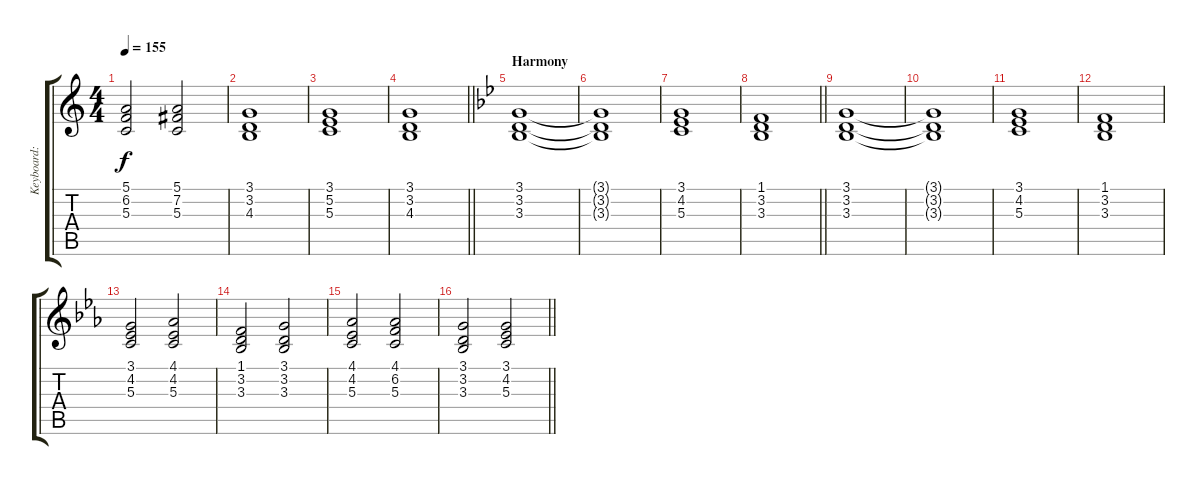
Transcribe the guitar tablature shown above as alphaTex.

\track ("Keyboard: Patrik Västilä" "Keyboard: ") {instrument stringensemble1}
\staff {score tabs}
\tuning (E4 B3 G3 D3 A2 E2) {hide}
\ts (4 4)
\tempo 155
\clef g2
\ks aminor
(5.1 6.2 5.3).2{dy f} (5.1 7.2 5.3).2 |
(3.1 3.2 4.3).1 |
(3.1 5.2 5.3).1 |
\barLineRight lightlight
(3.1 3.2 4.3).1 |
\section ("" "Harmony")
\ks gminor
(3.1 3.2 3.3).1{instrument stringensemble1} |
(3.1{t} 3.2{t} 3.3{t}).1 |
(3.1 4.2 5.3).1 |
\barLineRight lightlight
(1.1 3.2 3.3).1 |
(3.1 3.2 3.3).1 |
(3.1{t} 3.2{t} 3.3{t}).1 |
(3.1 4.2 5.3).1 |
(1.1 3.2 3.3).1 |
\ks cminor
(3.1 4.2 5.3).2 (4.1 4.2 5.3).2 |
(1.1 3.2 3.3).2 (3.1 3.2 3.3).2 |
(4.1 4.2 5.3).2 (4.1 6.2 5.3).2 |
\barLineRight lightlight
(3.1 3.2 3.3).2 (3.1 4.2 5.3).2
